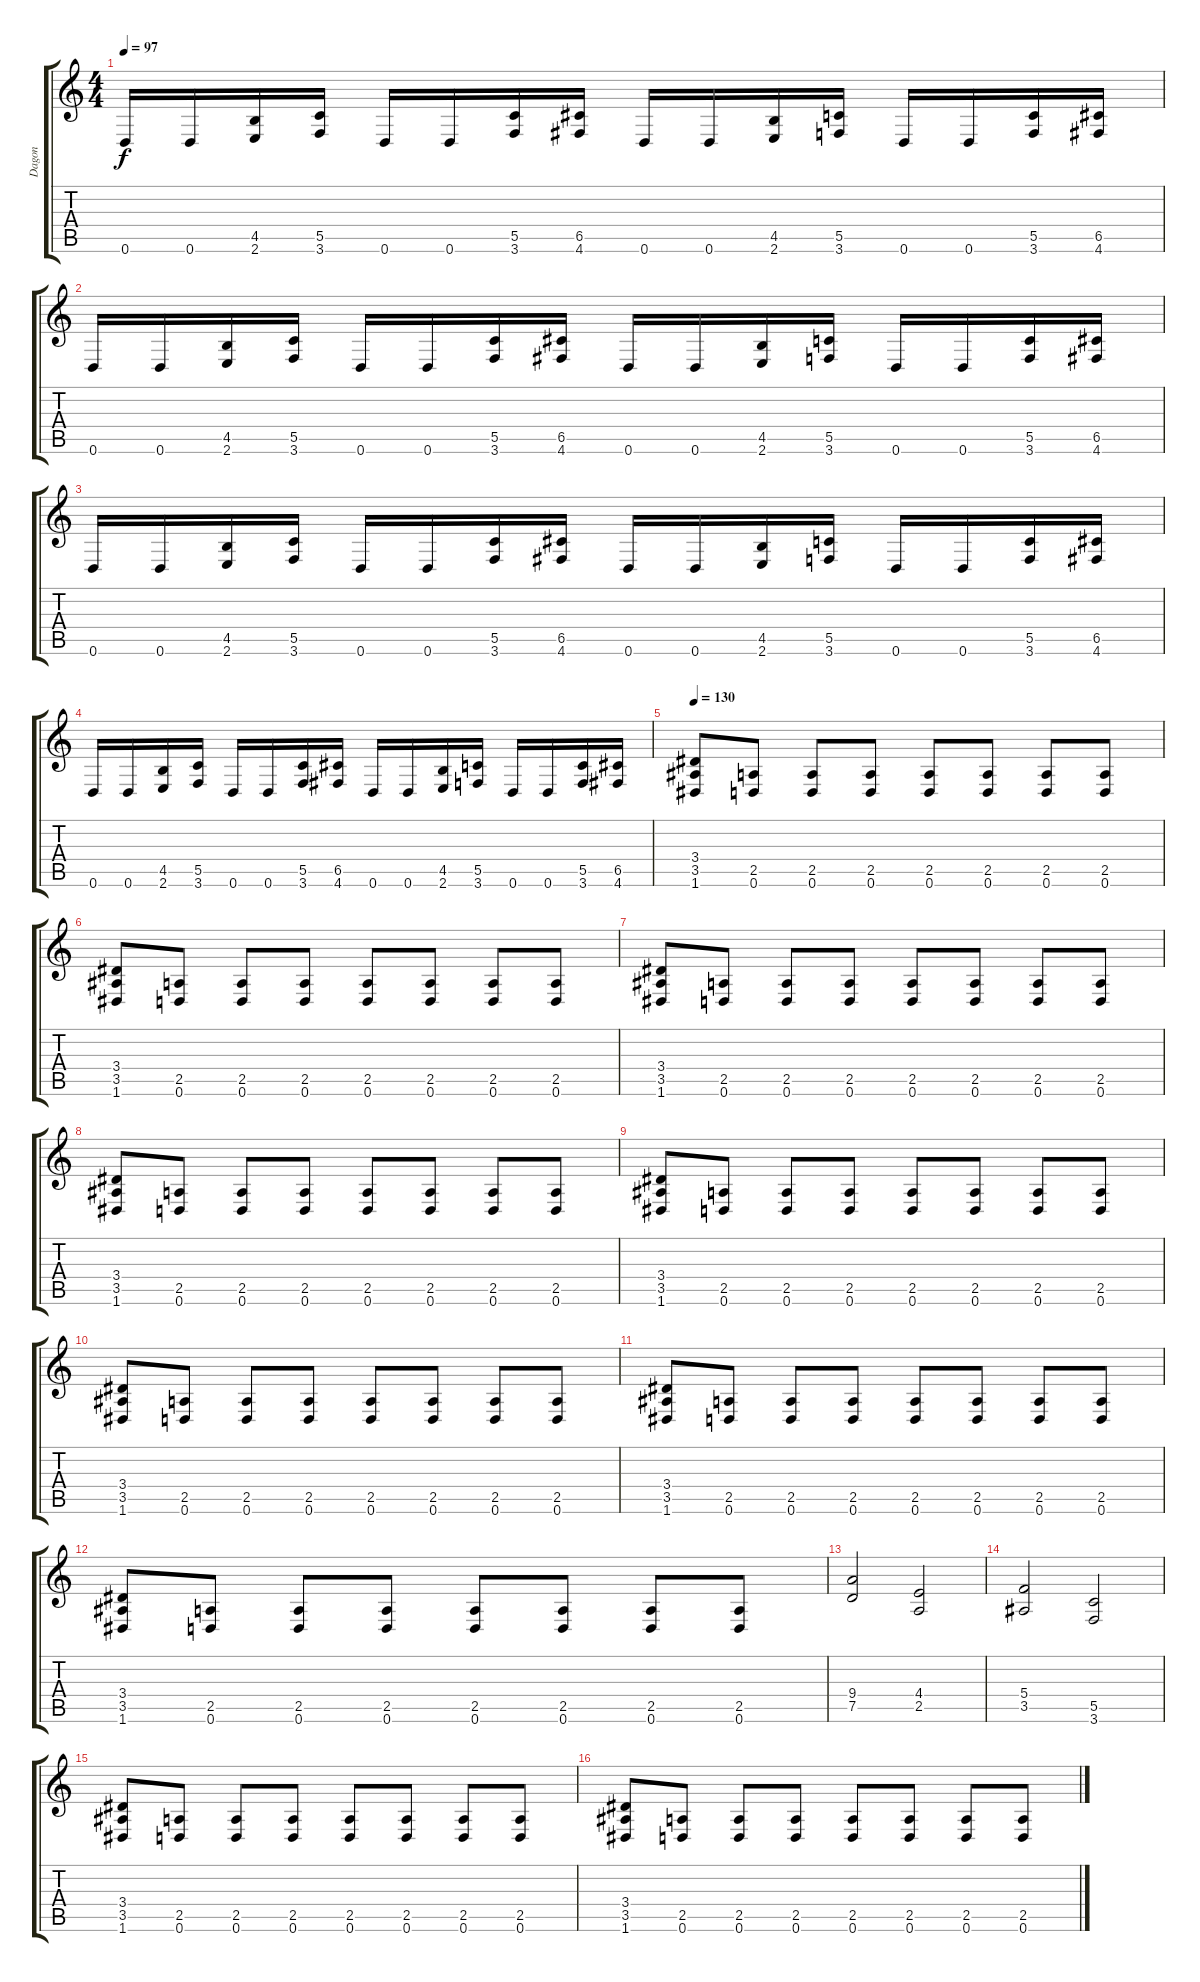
\track ("Dagon" "Dagon") {instrument distortionguitar}
\staff {score tabs}
\tuning (D4 A3 F3 C3 G2 D2) {hide}
\ts (4 4)
\tempo 97
\clef g2
\ks c
0.6.16{dy f} 0.6.16 (4.5 2.6).16 (5.5 3.6).16 0.6.16 0.6.16 (5.5 3.6).16 (6.5 4.6).16 0.6.16 0.6.16 (4.5 2.6).16 (5.5 3.6).16 0.6.16 0.6.16 (5.5 3.6).16 (6.5 4.6).16 |
0.6.16 0.6.16 (4.5 2.6).16 (5.5 3.6).16 0.6.16 0.6.16 (5.5 3.6).16 (6.5 4.6).16 0.6.16 0.6.16 (4.5 2.6).16 (5.5 3.6).16 0.6.16 0.6.16 (5.5 3.6).16 (6.5 4.6).16 |
0.6.16 0.6.16 (4.5 2.6).16 (5.5 3.6).16 0.6.16 0.6.16 (5.5 3.6).16 (6.5 4.6).16 0.6.16 0.6.16 (4.5 2.6).16 (5.5 3.6).16 0.6.16 0.6.16 (5.5 3.6).16 (6.5 4.6).16 |
0.6.16 0.6.16 (4.5 2.6).16 (5.5 3.6).16 0.6.16 0.6.16 (5.5 3.6).16 (6.5 4.6).16 0.6.16 0.6.16 (4.5 2.6).16 (5.5 3.6).16 0.6.16 0.6.16 (5.5 3.6).16 (6.5 4.6).16 |
\tempo 130
(3.4 3.5 1.6).8 (2.5 0.6).8 (2.5 0.6).8 (2.5 0.6).8 (2.5 0.6).8 (2.5 0.6).8 (2.5 0.6).8 (2.5 0.6).8 |
(3.4 3.5 1.6).8 (2.5 0.6).8 (2.5 0.6).8 (2.5 0.6).8 (2.5 0.6).8 (2.5 0.6).8 (2.5 0.6).8 (2.5 0.6).8 |
(3.4 3.5 1.6).8 (2.5 0.6).8 (2.5 0.6).8 (2.5 0.6).8 (2.5 0.6).8 (2.5 0.6).8 (2.5 0.6).8 (2.5 0.6).8 |
(3.4 3.5 1.6).8 (2.5 0.6).8 (2.5 0.6).8 (2.5 0.6).8 (2.5 0.6).8 (2.5 0.6).8 (2.5 0.6).8 (2.5 0.6).8 |
(3.4 3.5 1.6).8 (2.5 0.6).8 (2.5 0.6).8 (2.5 0.6).8 (2.5 0.6).8 (2.5 0.6).8 (2.5 0.6).8 (2.5 0.6).8 |
(3.4 3.5 1.6).8 (2.5 0.6).8 (2.5 0.6).8 (2.5 0.6).8 (2.5 0.6).8 (2.5 0.6).8 (2.5 0.6).8 (2.5 0.6).8 |
(3.4 3.5 1.6).8 (2.5 0.6).8 (2.5 0.6).8 (2.5 0.6).8 (2.5 0.6).8 (2.5 0.6).8 (2.5 0.6).8 (2.5 0.6).8 |
(3.4 3.5 1.6).8 (2.5 0.6).8 (2.5 0.6).8 (2.5 0.6).8 (2.5 0.6).8 (2.5 0.6).8 (2.5 0.6).8 (2.5 0.6).8 |
(9.4 7.5).2 (4.4 2.5).2 |
(5.4 3.5).2 (5.5 3.6).2 |
(3.4 3.5 1.6).8 (2.5 0.6).8 (2.5 0.6).8 (2.5 0.6).8 (2.5 0.6).8 (2.5 0.6).8 (2.5 0.6).8 (2.5 0.6).8 |
(3.4 3.5 1.6).8 (2.5 0.6).8 (2.5 0.6).8 (2.5 0.6).8 (2.5 0.6).8 (2.5 0.6).8 (2.5 0.6).8 (2.5 0.6).8
